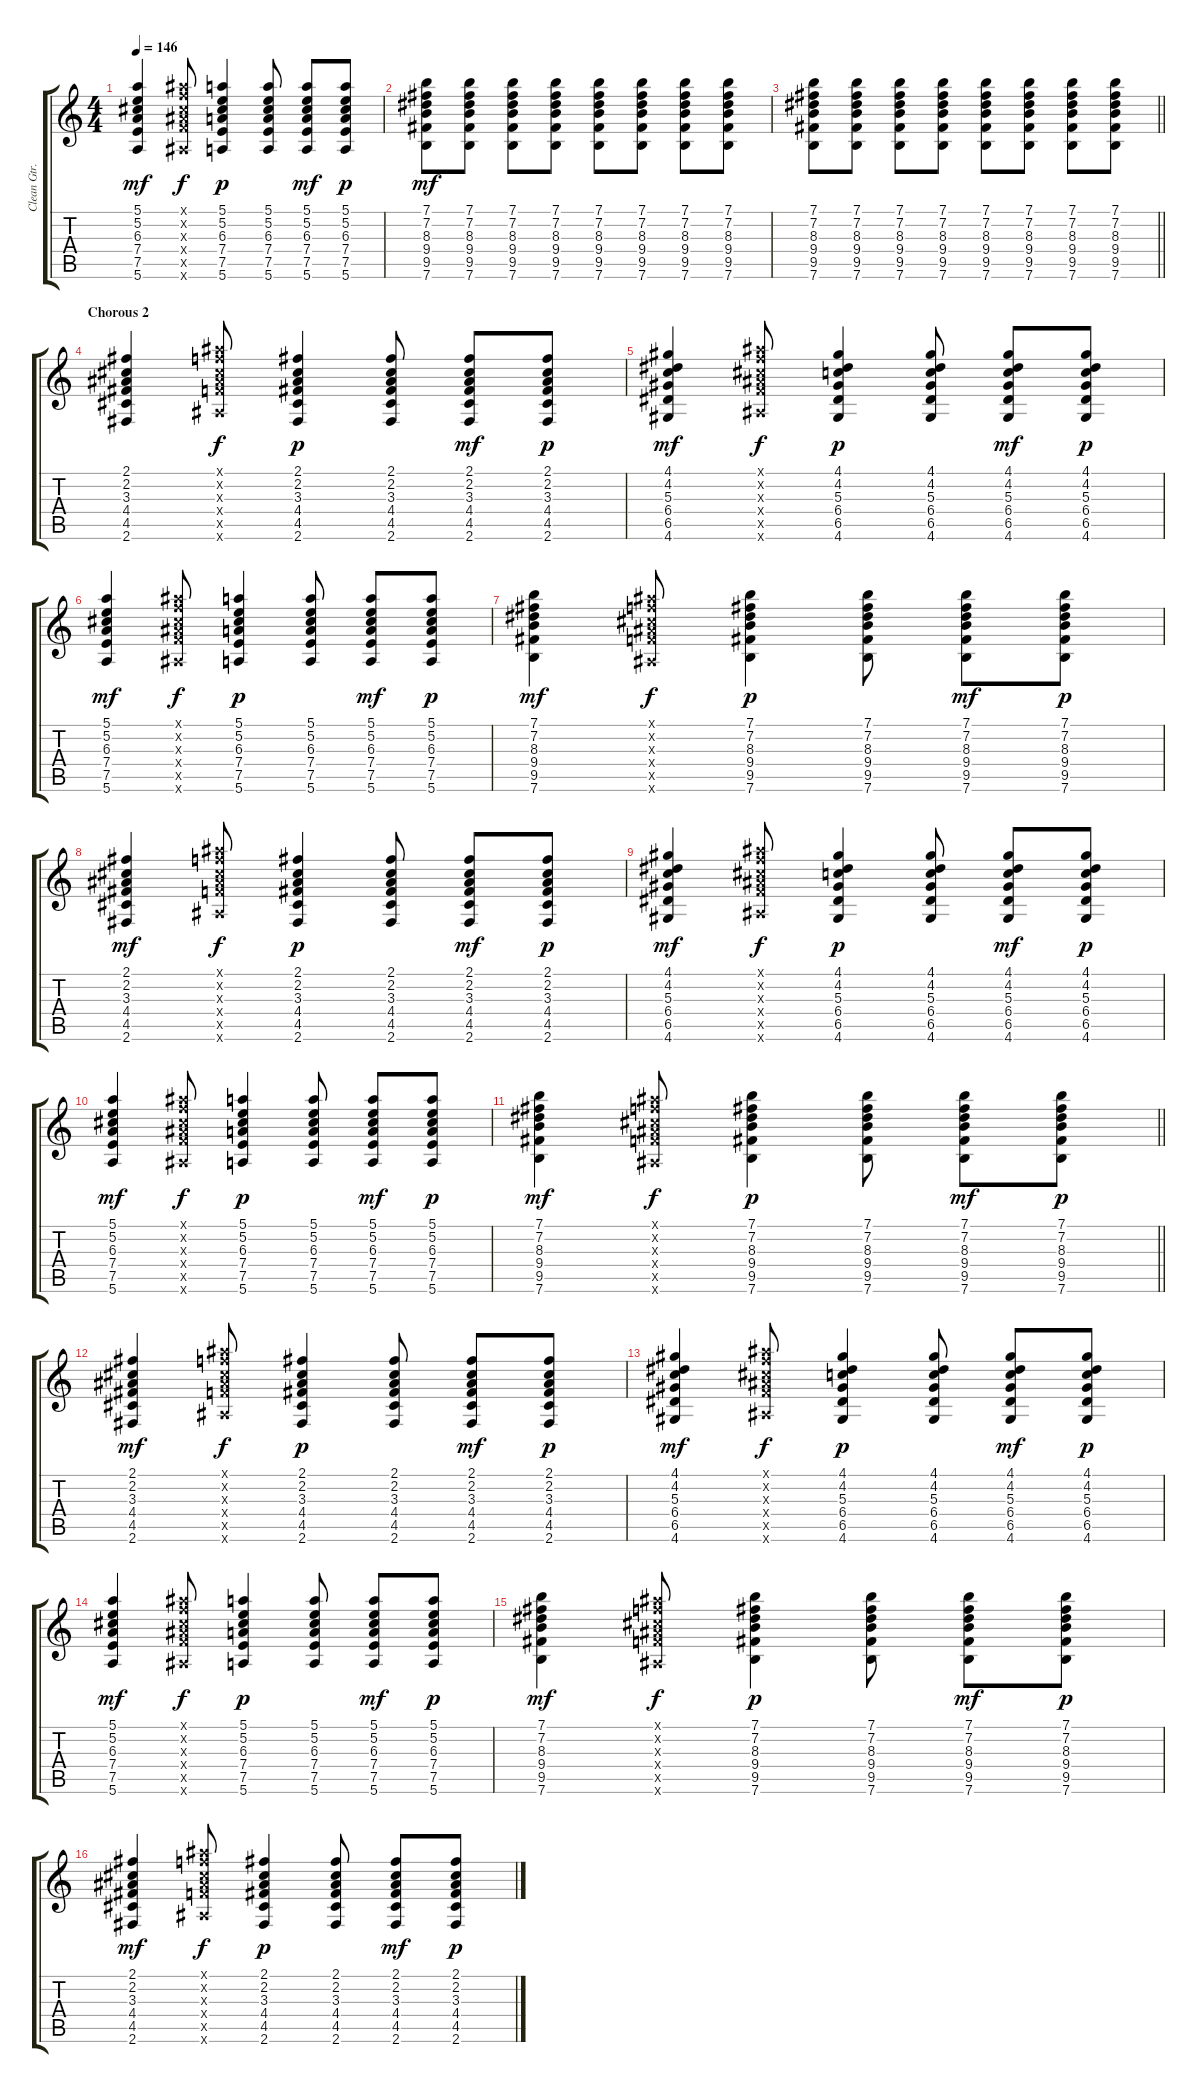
\track ("Clean Gtr." "Clean Gtr.") {instrument electricguitarclean}
\staff {score tabs}
\tuning (E4 B3 G3 D3 A2 E2) {hide}
\ts (4 4)
\tempo 146
\clef g2
\ks c
(5.1 5.2 6.3 7.4 7.5 5.6).4{dy mf} (6.1{x} 6.2{x} 6.3{x} 8.4{x} 8.5{x} 6.6{x}).8{dy f} (5.1 5.2 6.3 7.4 7.5 5.6).4{dy p} (5.1 5.2 6.3 7.4 7.5 5.6).8 (5.1 5.2 6.3 7.4 7.5 5.6).8{dy mf} (5.1 5.2 6.3 7.4 7.5 5.6).8{dy p} |
(7.1 7.2 8.3 9.4 9.5 7.6).8{dy mf} (7.1 7.2 8.3 9.4 9.5 7.6).8 (7.1 7.2 8.3 9.4 9.5 7.6).8 (7.1 7.2 8.3 9.4 9.5 7.6).8 (7.1 7.2 8.3 9.4 9.5 7.6).8 (7.1 7.2 8.3 9.4 9.5 7.6).8 (7.1 7.2 8.3 9.4 9.5 7.6).8 (7.1 7.2 8.3 9.4 9.5 7.6).8 |
\barLineRight lightlight
(7.1 7.2 8.3 9.4 9.5 7.6).8 (7.1 7.2 8.3 9.4 9.5 7.6).8 (7.1 7.2 8.3 9.4 9.5 7.6).8 (7.1 7.2 8.3 9.4 9.5 7.6).8 (7.1 7.2 8.3 9.4 9.5 7.6).8 (7.1 7.2 8.3 9.4 9.5 7.6).8 (7.1 7.2 8.3 9.4 9.5 7.6).8 (7.1 7.2 8.3 9.4 9.5 7.6).8 |
\section ("" "Chorous 2")
(2.1 2.2 3.3 4.4 4.5 2.6).4 (6.1{x} 6.2{x} 6.3{x} 8.4{x} 8.5{x} 6.6{x}).8{dy f} (2.1 2.2 3.3 4.4 4.5 2.6).4{dy p} (2.1 2.2 3.3 4.4 4.5 2.6).8 (2.1 2.2 3.3 4.4 4.5 2.6).8{dy mf} (2.1 2.2 3.3 4.4 4.5 2.6).8{dy p} |
(4.1 4.2 5.3 6.4 6.5 4.6).4{dy mf} (6.1{x} 6.2{x} 6.3{x} 8.4{x} 8.5{x} 6.6{x}).8{dy f} (4.1 4.2 5.3 6.4 6.5 4.6).4{dy p} (4.1 4.2 5.3 6.4 6.5 4.6).8 (4.1 4.2 5.3 6.4 6.5 4.6).8{dy mf} (4.1 4.2 5.3 6.4 6.5 4.6).8{dy p} |
(5.1 5.2 6.3 7.4 7.5 5.6).4{dy mf} (6.1{x} 6.2{x} 6.3{x} 8.4{x} 8.5{x} 6.6{x}).8{dy f} (5.1 5.2 6.3 7.4 7.5 5.6).4{dy p} (5.1 5.2 6.3 7.4 7.5 5.6).8 (5.1 5.2 6.3 7.4 7.5 5.6).8{dy mf} (5.1 5.2 6.3 7.4 7.5 5.6).8{dy p} |
(7.1 7.2 8.3 9.4 9.5 7.6).4{dy mf} (6.1{x} 6.2{x} 6.3{x} 8.4{x} 8.5{x} 6.6{x}).8{dy f} (7.1 7.2 8.3 9.4 9.5 7.6).4{dy p} (7.1 7.2 8.3 9.4 9.5 7.6).8 (7.1 7.2 8.3 9.4 9.5 7.6).8{dy mf} (7.1 7.2 8.3 9.4 9.5 7.6).8{dy p} |
(2.1 2.2 3.3 4.4 4.5 2.6).4{dy mf} (6.1{x} 6.2{x} 6.3{x} 8.4{x} 8.5{x} 6.6{x}).8{dy f} (2.1 2.2 3.3 4.4 4.5 2.6).4{dy p} (2.1 2.2 3.3 4.4 4.5 2.6).8 (2.1 2.2 3.3 4.4 4.5 2.6).8{dy mf} (2.1 2.2 3.3 4.4 4.5 2.6).8{dy p} |
(4.1 4.2 5.3 6.4 6.5 4.6).4{dy mf} (6.1{x} 6.2{x} 6.3{x} 8.4{x} 8.5{x} 6.6{x}).8{dy f} (4.1 4.2 5.3 6.4 6.5 4.6).4{dy p} (4.1 4.2 5.3 6.4 6.5 4.6).8 (4.1 4.2 5.3 6.4 6.5 4.6).8{dy mf} (4.1 4.2 5.3 6.4 6.5 4.6).8{dy p} |
(5.1 5.2 6.3 7.4 7.5 5.6).4{dy mf} (6.1{x} 6.2{x} 6.3{x} 8.4{x} 8.5{x} 6.6{x}).8{dy f} (5.1 5.2 6.3 7.4 7.5 5.6).4{dy p} (5.1 5.2 6.3 7.4 7.5 5.6).8 (5.1 5.2 6.3 7.4 7.5 5.6).8{dy mf} (5.1 5.2 6.3 7.4 7.5 5.6).8{dy p} |
\barLineRight lightlight
(7.1 7.2 8.3 9.4 9.5 7.6).4{dy mf} (6.1{x} 6.2{x} 6.3{x} 8.4{x} 8.5{x} 6.6{x}).8{dy f} (7.1 7.2 8.3 9.4 9.5 7.6).4{dy p} (7.1 7.2 8.3 9.4 9.5 7.6).8 (7.1 7.2 8.3 9.4 9.5 7.6).8{dy mf} (7.1 7.2 8.3 9.4 9.5 7.6).8{dy p} |
(2.1 2.2 3.3 4.4 4.5 2.6).4{dy mf} (6.1{x} 6.2{x} 6.3{x} 8.4{x} 8.5{x} 6.6{x}).8{dy f} (2.1 2.2 3.3 4.4 4.5 2.6).4{dy p} (2.1 2.2 3.3 4.4 4.5 2.6).8 (2.1 2.2 3.3 4.4 4.5 2.6).8{dy mf} (2.1 2.2 3.3 4.4 4.5 2.6).8{dy p} |
(4.1 4.2 5.3 6.4 6.5 4.6).4{dy mf} (6.1{x} 6.2{x} 6.3{x} 8.4{x} 8.5{x} 6.6{x}).8{dy f} (4.1 4.2 5.3 6.4 6.5 4.6).4{dy p} (4.1 4.2 5.3 6.4 6.5 4.6).8 (4.1 4.2 5.3 6.4 6.5 4.6).8{dy mf} (4.1 4.2 5.3 6.4 6.5 4.6).8{dy p} |
(5.1 5.2 6.3 7.4 7.5 5.6).4{dy mf} (6.1{x} 6.2{x} 6.3{x} 8.4{x} 8.5{x} 6.6{x}).8{dy f} (5.1 5.2 6.3 7.4 7.5 5.6).4{dy p} (5.1 5.2 6.3 7.4 7.5 5.6).8 (5.1 5.2 6.3 7.4 7.5 5.6).8{dy mf} (5.1 5.2 6.3 7.4 7.5 5.6).8{dy p} |
(7.1 7.2 8.3 9.4 9.5 7.6).4{dy mf} (6.1{x} 6.2{x} 6.3{x} 8.4{x} 8.5{x} 6.6{x}).8{dy f} (7.1 7.2 8.3 9.4 9.5 7.6).4{dy p} (7.1 7.2 8.3 9.4 9.5 7.6).8 (7.1 7.2 8.3 9.4 9.5 7.6).8{dy mf} (7.1 7.2 8.3 9.4 9.5 7.6).8{dy p} |
(2.1 2.2 3.3 4.4 4.5 2.6).4{dy mf} (6.1{x} 6.2{x} 6.3{x} 8.4{x} 8.5{x} 6.6{x}).8{dy f} (2.1 2.2 3.3 4.4 4.5 2.6).4{dy p} (2.1 2.2 3.3 4.4 4.5 2.6).8 (2.1 2.2 3.3 4.4 4.5 2.6).8{dy mf} (2.1 2.2 3.3 4.4 4.5 2.6).8{dy p}
